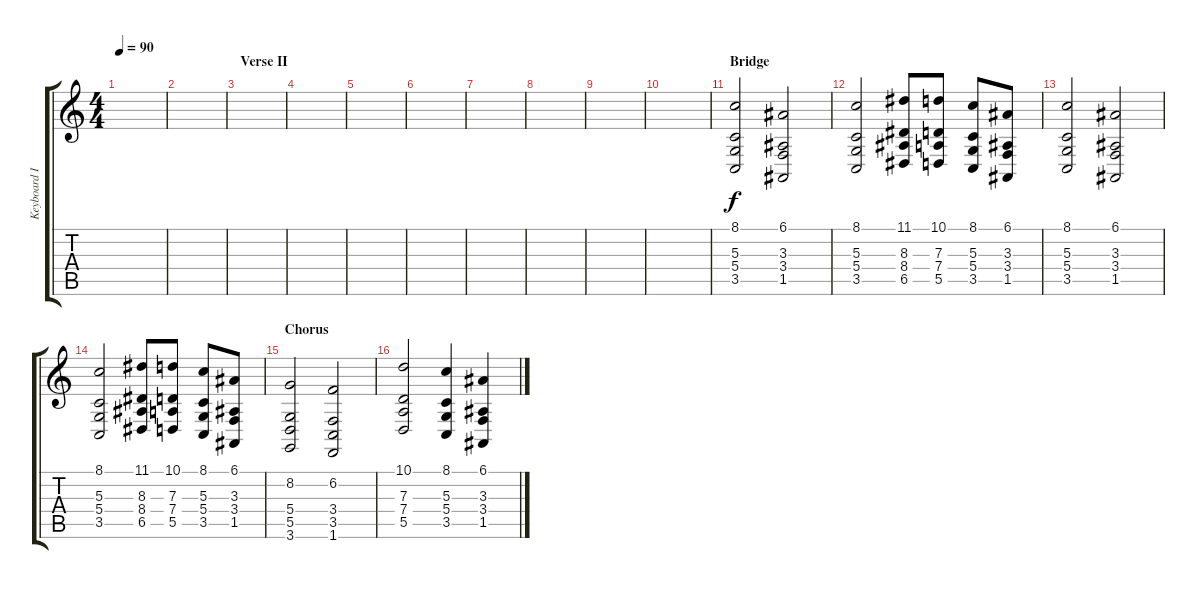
\track ("Keyboard II (Choir)" "Keyboard I") {instrument choiraahs}
\staff {score tabs}
\tuning (E4 B3 G3 D3 A2 E2) {hide}
\ts (4 4)
\tempo 90
\clef g2
\ks c
|
|
\section ("" "Verse II")
|
|
|
|
|
|
|
|
\section ("" "Bridge")
(8.1 5.3 5.4 3.5).2 (6.1 3.3 3.4 1.5).2 |
(8.1 5.3 5.4 3.5).2 (11.1 8.3 8.4 6.5).8 (10.1 7.3 7.4 5.5).8 (8.1 5.3 5.4 3.5).8 (6.1 3.3 3.4 1.5).8 |
(8.1 5.3 5.4 3.5).2 (6.1 3.3 3.4 1.5).2 |
(8.1 5.3 5.4 3.5).2 (11.1 8.3 8.4 6.5).8 (10.1 7.3 7.4 5.5).8 (8.1 5.3 5.4 3.5).8 (6.1 3.3 3.4 1.5).8 |
\section ("" "Chorus")
(8.2 5.4 5.5 3.6).2 (6.2 3.4 3.5 1.6).2 |
(10.1 7.3 7.4 5.5).2 (8.1 5.3 5.4 3.5).4 (6.1 3.3 3.4 1.5).4
